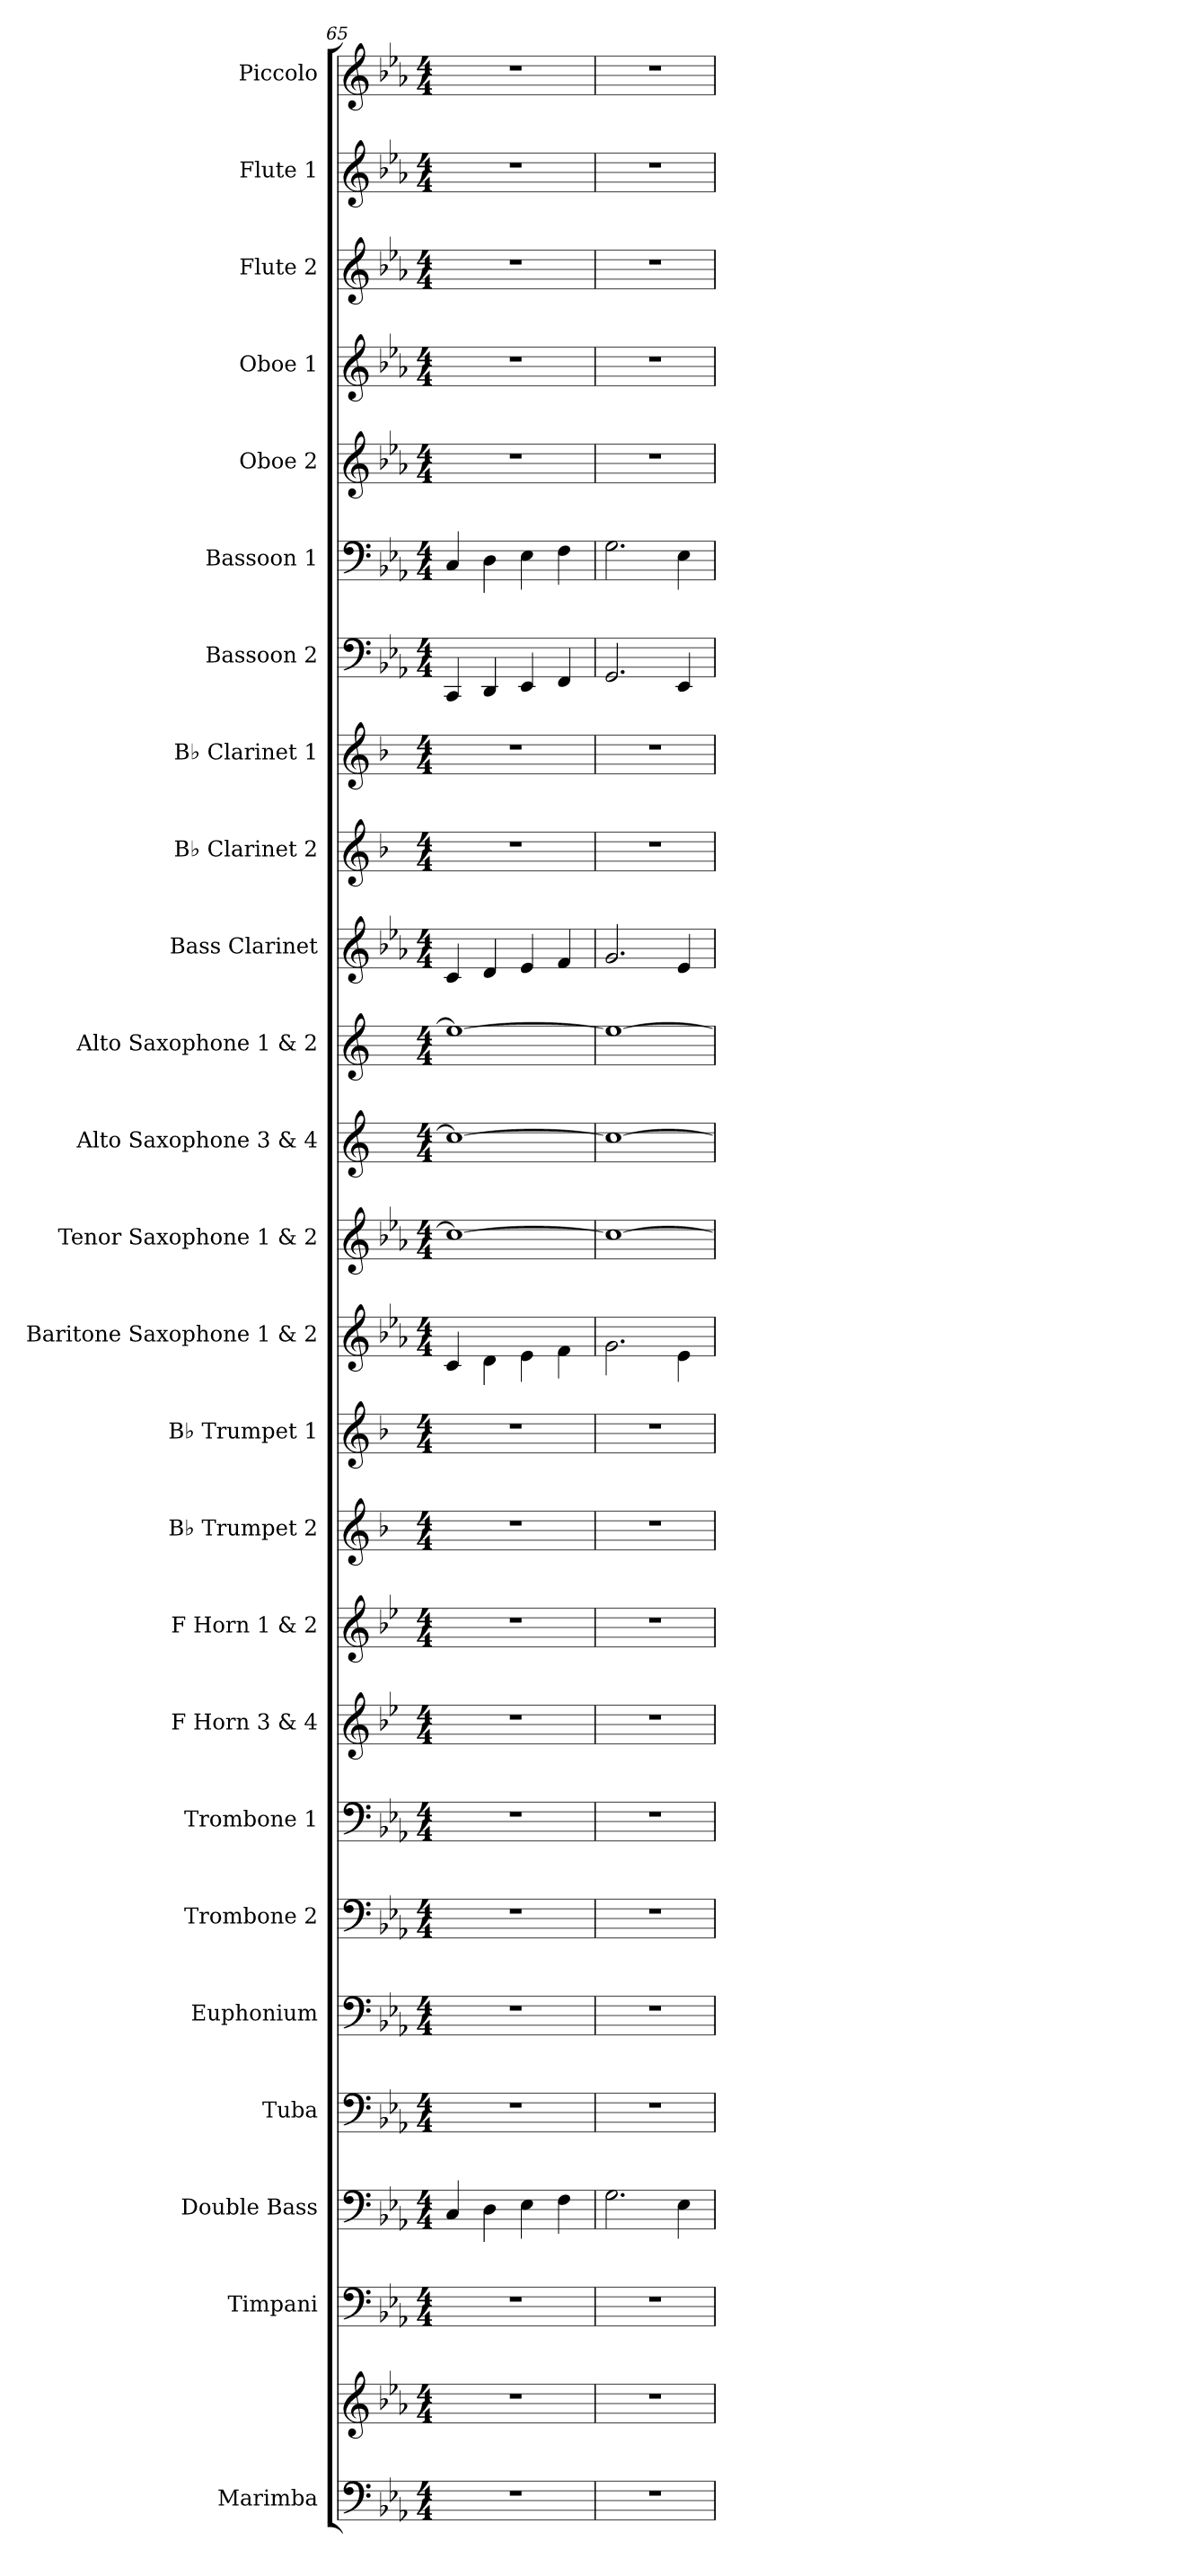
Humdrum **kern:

**kern	**kern	**kern	**kern	**kern	**kern	**kern	**kern	**kern	**kern	**kern	**kern	**kern	**kern	**kern	**kern	**kern	**kern	**kern	**kern	**kern	**kern	**kern	**kern	**kern	**kern
*part25	*part25	*part24	*part23	*part22	*part21	*part20	*part19	*part18	*part17	*part16	*part15	*part14	*part13	*part12	*part11	*part10	*part9	*part8	*part7	*part6	*part5	*part4	*part3	*part2	*part1
*staff26	*staff25	*staff24	*staff23	*staff22	*staff21	*staff20	*staff19	*staff18	*staff17	*staff16	*staff15	*staff14	*staff13	*staff12	*staff11	*staff10	*staff9	*staff8	*staff7	*staff6	*staff5	*staff4	*staff3	*staff2	*staff1
*I"Marimba	*	*I"Timpani	*I"Double Bass	*I"Tuba	*I"Euphonium	*I"Trombone 2	*I"Trombone 1	*I"F Horn 3 &amp; 4	*I"F Horn 1 &amp; 2	*I"B♭ Trumpet 2	*I"B♭ Trumpet 1	*I"Baritone Saxophone 1 &amp; 2	*I"Tenor Saxophone 1 &amp; 2	*I"Alto Saxophone 3 &amp; 4	*I"Alto Saxophone 1 &amp; 2	*I"Bass Clarinet	*I"B♭ Clarinet 2	*I"B♭ Clarinet 1	*I"Bassoon 2	*I"Bassoon 1	*I"Oboe 2	*I"Oboe 1	*I"Flute 2	*I"Flute 1	*I"Piccolo
*I'Mrm.	*	*I'Timp.	*I'Db.	*I'Tba.	*I'Euph.	*I'Tbn. 2	*I'Tbn. 1	*I'F Hn. 3 4	*I'F Hn. 1 2	*I'B♭ Tpt. 2	*I'B♭ Tpt. 1	*I'Bar. Sax. 1 2	*I'T. Sax. 1 2	*I'A. Sax. 3 4	*I'A. Sax. 1 2	*I'B. Cl.	*I'B♭ Cl. 2	*I'B♭ Cl. 1	*I'Bsn. 2	*I'Bsn. 1	*I'Ob. 2	*I'Ob. 1	*I'Fl. 2	*I'Fl. 1	*I'Picc.
*clefF4	*clefG2	*clefF4	*clefF4	*clefF4	*clefF4	*clefF4	*clefF4	*clefG2	*clefG2	*clefG2	*clefG2	*clefG2	*clefG2	*clefG2	*clefG2	*clefG2	*clefG2	*clefG2	*clefF4	*clefF4	*clefG2	*clefG2	*clefG2	*clefG2	*clefG2
*	*	*	*ITrd7c12	*	*	*	*	*ITrd4c7	*ITrd4c7	*ITrd1c2	*ITrd1c2	*ITrd12c21	*ITrd8c14	*ITrd5c9	*ITrd5c9	*ITrd8c14	*ITrd1c2	*ITrd1c2	*	*	*	*	*	*	*ITrd-7c-12
*k[b-e-a-]	*k[b-e-a-]	*k[b-e-a-]	*k[b-e-a-]	*k[b-e-a-]	*k[b-e-a-]	*k[b-e-a-]	*k[b-e-a-]	*k[b-e-a-]	*k[b-e-a-]	*k[b-e-a-]	*k[b-e-a-]	*k[b-e-a-]	*k[b-e-a-]	*k[b-e-a-]	*k[b-e-a-]	*k[b-e-a-]	*k[b-e-a-]	*k[b-e-a-]	*k[b-e-a-]	*k[b-e-a-]	*k[b-e-a-]	*k[b-e-a-]	*k[b-e-a-]	*k[b-e-a-]	*k[b-e-a-]
*M4/4	*M4/4	*M4/4	*M4/4	*M4/4	*M4/4	*M4/4	*M4/4	*M4/4	*M4/4	*M4/4	*M4/4	*M4/4	*M4/4	*M4/4	*M4/4	*M4/4	*M4/4	*M4/4	*M4/4	*M4/4	*M4/4	*M4/4	*M4/4	*M4/4	*M4/4
=65	=65	=65	=65	=65	=65	=65	=65	=65	=65	=65	=65	=65	=65	=65	=65	=65	=65	=65	=65	=65	=65	=65	=65	=65	=65
1r	1r	1r	4CC/	1r	1r	1r	1r	1r	1r	1r	1r	4C/	1c_	1e-_	1g_	4C/	1r	1r	4CC/	4C/	1r	1r	1r	1r	1r
.	.	.	4DD\	.	.	.	.	.	.	.	.	4D\	.	.	.	4D/	.	.	4DD/	4D\	.	.	.	.	.
.	.	.	4EE-\	.	.	.	.	.	.	.	.	4E-\	.	.	.	4E-/	.	.	4EE-/	4E-\	.	.	.	.	.
.	.	.	4FF\	.	.	.	.	.	.	.	.	4F\	.	.	.	4F/	.	.	4FF/	4F\	.	.	.	.	.
=66	=66	=66	=66	=66	=66	=66	=66	=66	=66	=66	=66	=66	=66	=66	=66	=66	=66	=66	=66	=66	=66	=66	=66	=66	=66
1r	1r	1r	2.GG\	1r	1r	1r	1r	1r	1r	1r	1r	2.G\	1c_	1e-_	1g_	2.G/	1r	1r	2.GG/	2.G\	1r	1r	1r	1r	1r
.	.	.	4EE-\	.	.	.	.	.	.	.	.	4E-\	.	.	.	4E-/	.	.	4EE-/	4E-\	.	.	.	.	.
=	=	=	=	=	=	=	=	=	=	=	=	=	=	=	=	=	=	=	=	=	=	=	=	=	=
*-	*-	*-	*-	*-	*-	*-	*-	*-	*-	*-	*-	*-	*-	*-	*-	*-	*-	*-	*-	*-	*-	*-	*-	*-	*-
